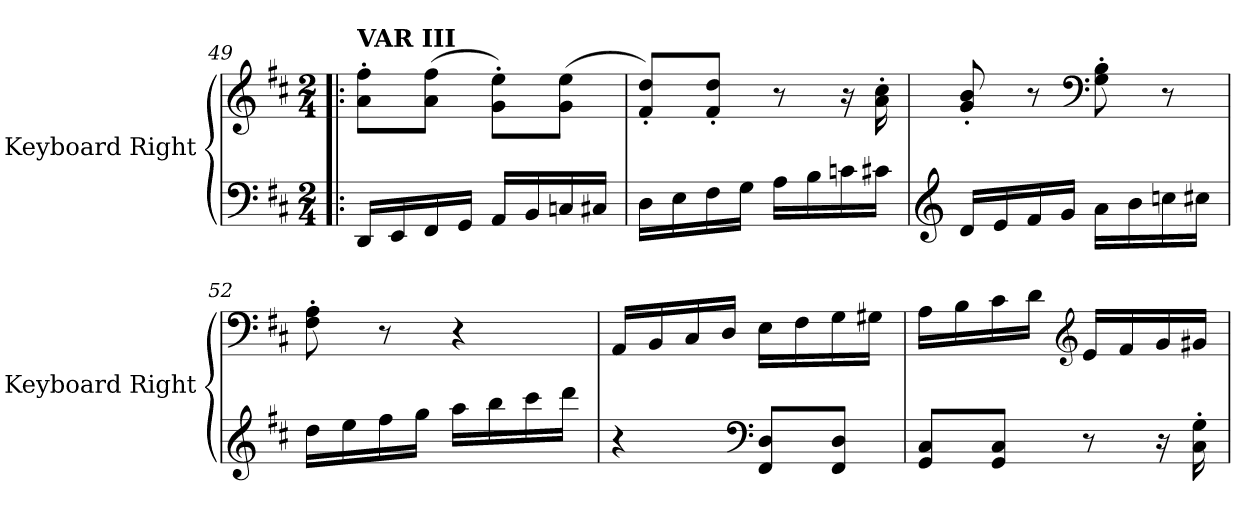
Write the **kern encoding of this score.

**kern	**kern
*part1	*part1
*staff2	*staff1
*I"Keyboard Right	*
*I'Keyboard Right	*
*clefF4	*clefG2
*k[f#c#]	*k[f#c#]
*D:	*D:
*M2/4	*M2/4
=49!|:	=49!|:
!	!LO:TX:a:B:t=VAR III
16DD/LL	8a\' 8ff#\'L
16EE/	.
16FF#/	(>8a\ 8ff#\J
16GG/JJ	.
16AA/LL	8g\' 8ee\'L)
16BB/	.
16Cn/	(>8g\ 8ee\J
16C#X/JJ	.
=50	=50
16D\LL	8f#/' 8dd/'L)
16E\	.
16F#\	8f#/' 8dd/'J
16G\JJ	.
16A\LL	8r
16B\	.
16cn\	16r
16c#X\JJ	16a\' 16cc#\'
!!LO:LB:g=z
=51	=51
*clefG2	*
16d/LL	8g/' 8b/'
16e/	.
16f#/	8r
16g/JJ	.
*	*clefF4
16a\LL	8G\' 8B\'
16b\	.
16ccn\	8r
16cc#X\JJ	.
=52	=52
16dd\LL	8F#\' 8A\'
16ee\	.
16ff#\	8r
16gg\JJ	.
16aa\LL	4r
16bb\	.
16ccc#\	.
16ddd\JJ	.
=53	=53
4r	16AA/LL
.	16BB/
.	16C#/
.	16D/JJ
*clefF4	*
8FF#/ 8D/L	16E\LL
.	16F#\
8FF#/ 8D/J	16G\
.	16G#X\JJ
=54	=54
8GG/ 8C#/L	16A\LL
.	16B\
8GG/ 8C#/J	16c#\
.	16d\JJ
*	*clefG2
8r	16e/LL
.	16f#/
16r	16g/
16C#\' 16G\'	16g#X/JJ
=	=
*-	*-
